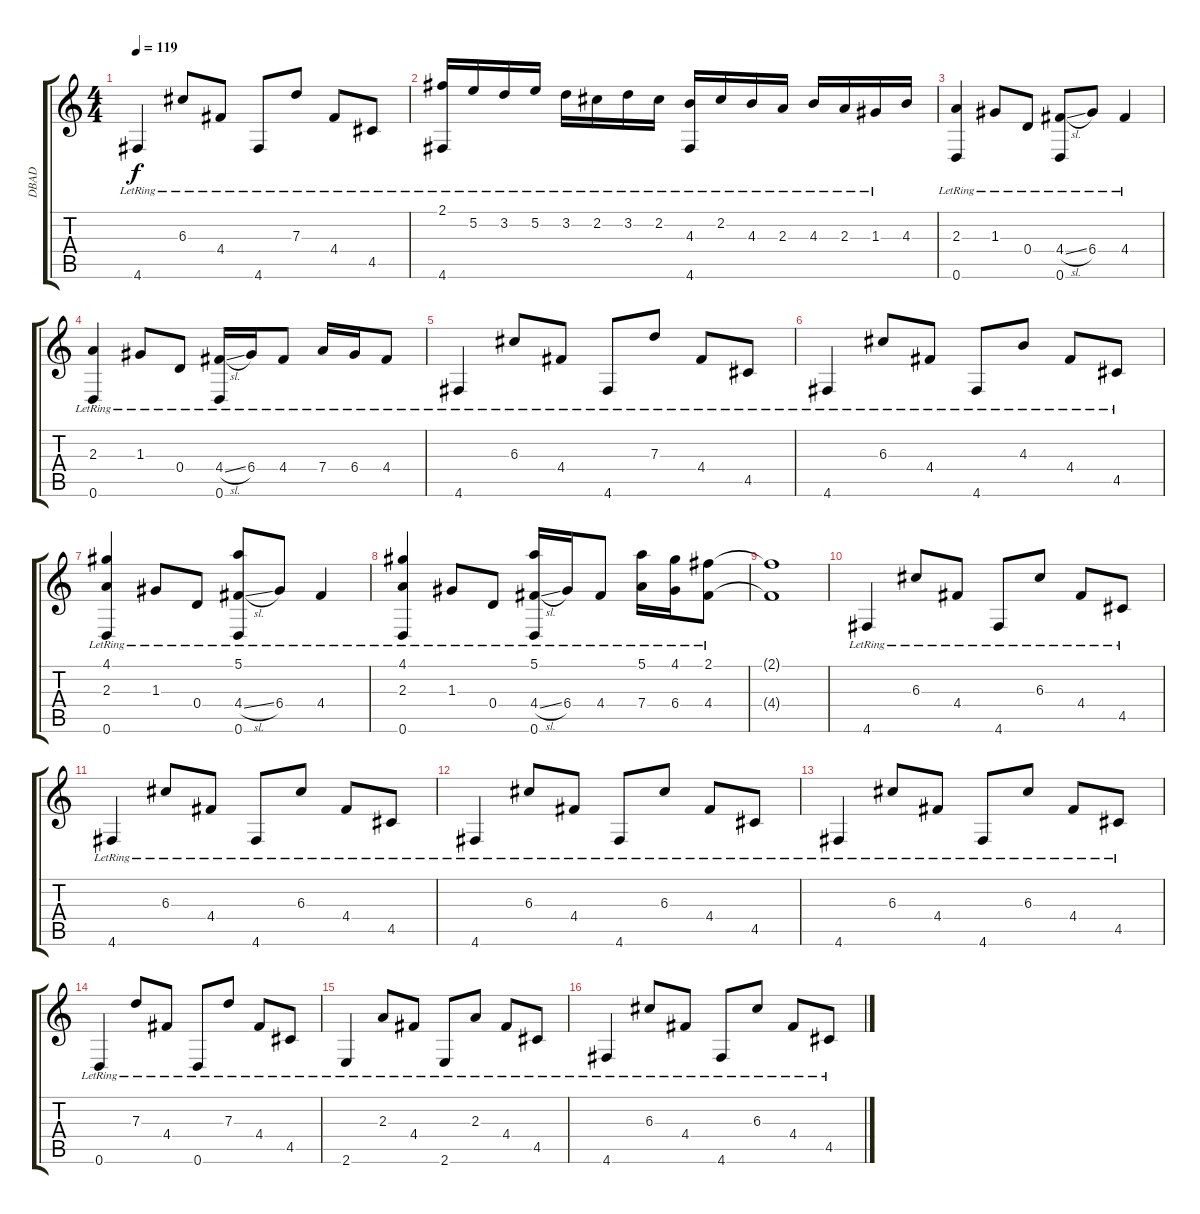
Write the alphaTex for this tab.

\track ("DBAD" "DBAD") {instrument acousticguitarnylon}
\staff {score tabs}
\tuning (E4 B3 G3 D3 A2 D2) {hide}
\ts (4 4)
\tempo 119
\clef g2
\ks c
4.6{lr}.4{dy f} 6.3{lr}.8 4.4{lr}.8 4.6{lr}.8 7.3{lr}.8 4.4{lr}.8 4.5{lr}.8 |
(2.1{lr} 4.6{lr}).16 5.2{lr}.16 3.2{lr}.16 5.2{lr}.16 3.2{lr}.16 2.2{lr}.16 3.2{lr}.16 2.2{lr}.16 (4.3{lr} 4.6{lr}).16 2.2{lr}.16 4.3{lr}.16 2.3{lr}.16 4.3{lr}.16 2.3{lr}.16 1.3{lr}.16 4.3.16 |
(2.3 0.6{lr}).4 1.3{lr}.8 0.4{lr}.8 (4.4{sl} 0.6{lr}).8 6.4{lr}.8 4.4{lr}.4 |
(2.3 0.6{lr}).4 1.3{lr}.8 0.4{lr}.8 (4.4{sl} 0.6{lr}).16 6.4{lr}.16 4.4{lr}.8 7.4{lr}.16 6.4{lr}.16 4.4{lr}.8 |
4.6{lr}.4 6.3{lr}.8 4.4{lr}.8 4.6{lr}.8 7.3{lr}.8 4.4{lr}.8 4.5{lr}.8 |
4.6{lr}.4 6.3{lr}.8 4.4{lr}.8 4.6{lr}.8 4.3{lr}.8 4.4{lr}.8 4.5{lr}.8 |
(4.1{lr} 2.3 0.6{lr}).4 1.3{lr}.8 0.4{lr}.8 (5.1{lr} 4.4{sl} 0.6{lr}).8 6.4{lr}.8 4.4{lr}.4 |
(4.1{lr} 2.3 0.6{lr}).4 1.3{lr}.8 0.4{lr}.8 (5.1{lr} 4.4{sl} 0.6{lr}).16 6.4{lr}.16 4.4{lr}.8 (5.1{lr} 7.4{lr}).16 (4.1 6.4{lr}).16 (2.1{lr} 4.4{lr}).8 |
(2.1{t} 4.4{t}).1 |
4.6{lr}.4 6.3{lr}.8 4.4{lr}.8 4.6{lr}.8 6.3{lr}.8 4.4{lr}.8 4.5{lr}.8 |
4.6{lr}.4 6.3{lr}.8 4.4{lr}.8 4.6{lr}.8 6.3{lr}.8 4.4{lr}.8 4.5{lr}.8 |
4.6{lr}.4 6.3{lr}.8 4.4{lr}.8 4.6{lr}.8 6.3{lr}.8 4.4{lr}.8 4.5{lr}.8 |
4.6{lr}.4 6.3{lr}.8 4.4{lr}.8 4.6{lr}.8 6.3{lr}.8 4.4{lr}.8 4.5{lr}.8 |
0.6{lr}.4 7.3{lr}.8 4.4{lr}.8 0.6{lr}.8 7.3{lr}.8 4.4{lr}.8 4.5{lr}.8 |
2.6{lr}.4 2.3{lr}.8 4.4{lr}.8 2.6{lr}.8 2.3{lr}.8 4.4{lr}.8 4.5{lr}.8 |
4.6{lr}.4 6.3{lr}.8 4.4{lr}.8 4.6{lr}.8 6.3{lr}.8 4.4{lr}.8 4.5{lr}.8
